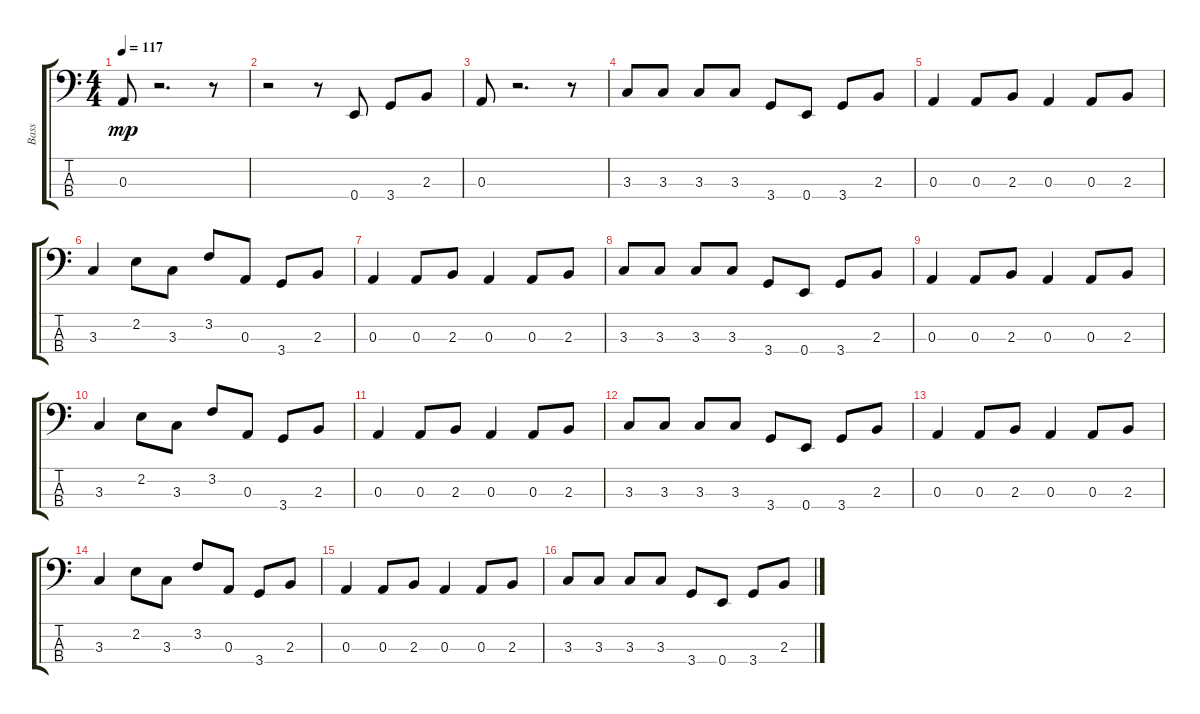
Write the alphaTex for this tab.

\track ("Bass" "Bass") {instrument electricbassfinger}
\staff {score tabs}
\tuning (G2 D2 A1 E1) {hide}
\ts (4 4)
\tempo 117
\clef f4
\ks c
0.3.8{dy mp} r.2{d} r.8 |
r.2 r.8 0.4.8 3.4.8 2.3.8 |
0.3.8 r.2{d} r.8 |
3.3.8 3.3.8 3.3.8 3.3.8 3.4.8 0.4.8 3.4.8 2.3.8 |
0.3.4 0.3.8 2.3.8 0.3.4 0.3.8 2.3.8 |
3.3.4 2.2.8 3.3.8 3.2.8 0.3.8 3.4.8 2.3.8 |
0.3.4 0.3.8 2.3.8 0.3.4 0.3.8 2.3.8 |
3.3.8 3.3.8 3.3.8 3.3.8 3.4.8 0.4.8 3.4.8 2.3.8 |
0.3.4 0.3.8 2.3.8 0.3.4 0.3.8 2.3.8 |
3.3.4 2.2.8 3.3.8 3.2.8 0.3.8 3.4.8 2.3.8 |
0.3.4 0.3.8 2.3.8 0.3.4 0.3.8 2.3.8 |
3.3.8 3.3.8 3.3.8 3.3.8 3.4.8 0.4.8 3.4.8 2.3.8 |
0.3.4 0.3.8 2.3.8 0.3.4 0.3.8 2.3.8 |
3.3.4 2.2.8 3.3.8 3.2.8 0.3.8 3.4.8 2.3.8 |
0.3.4 0.3.8 2.3.8 0.3.4 0.3.8 2.3.8 |
3.3.8 3.3.8 3.3.8 3.3.8 3.4.8 0.4.8 3.4.8 2.3.8
